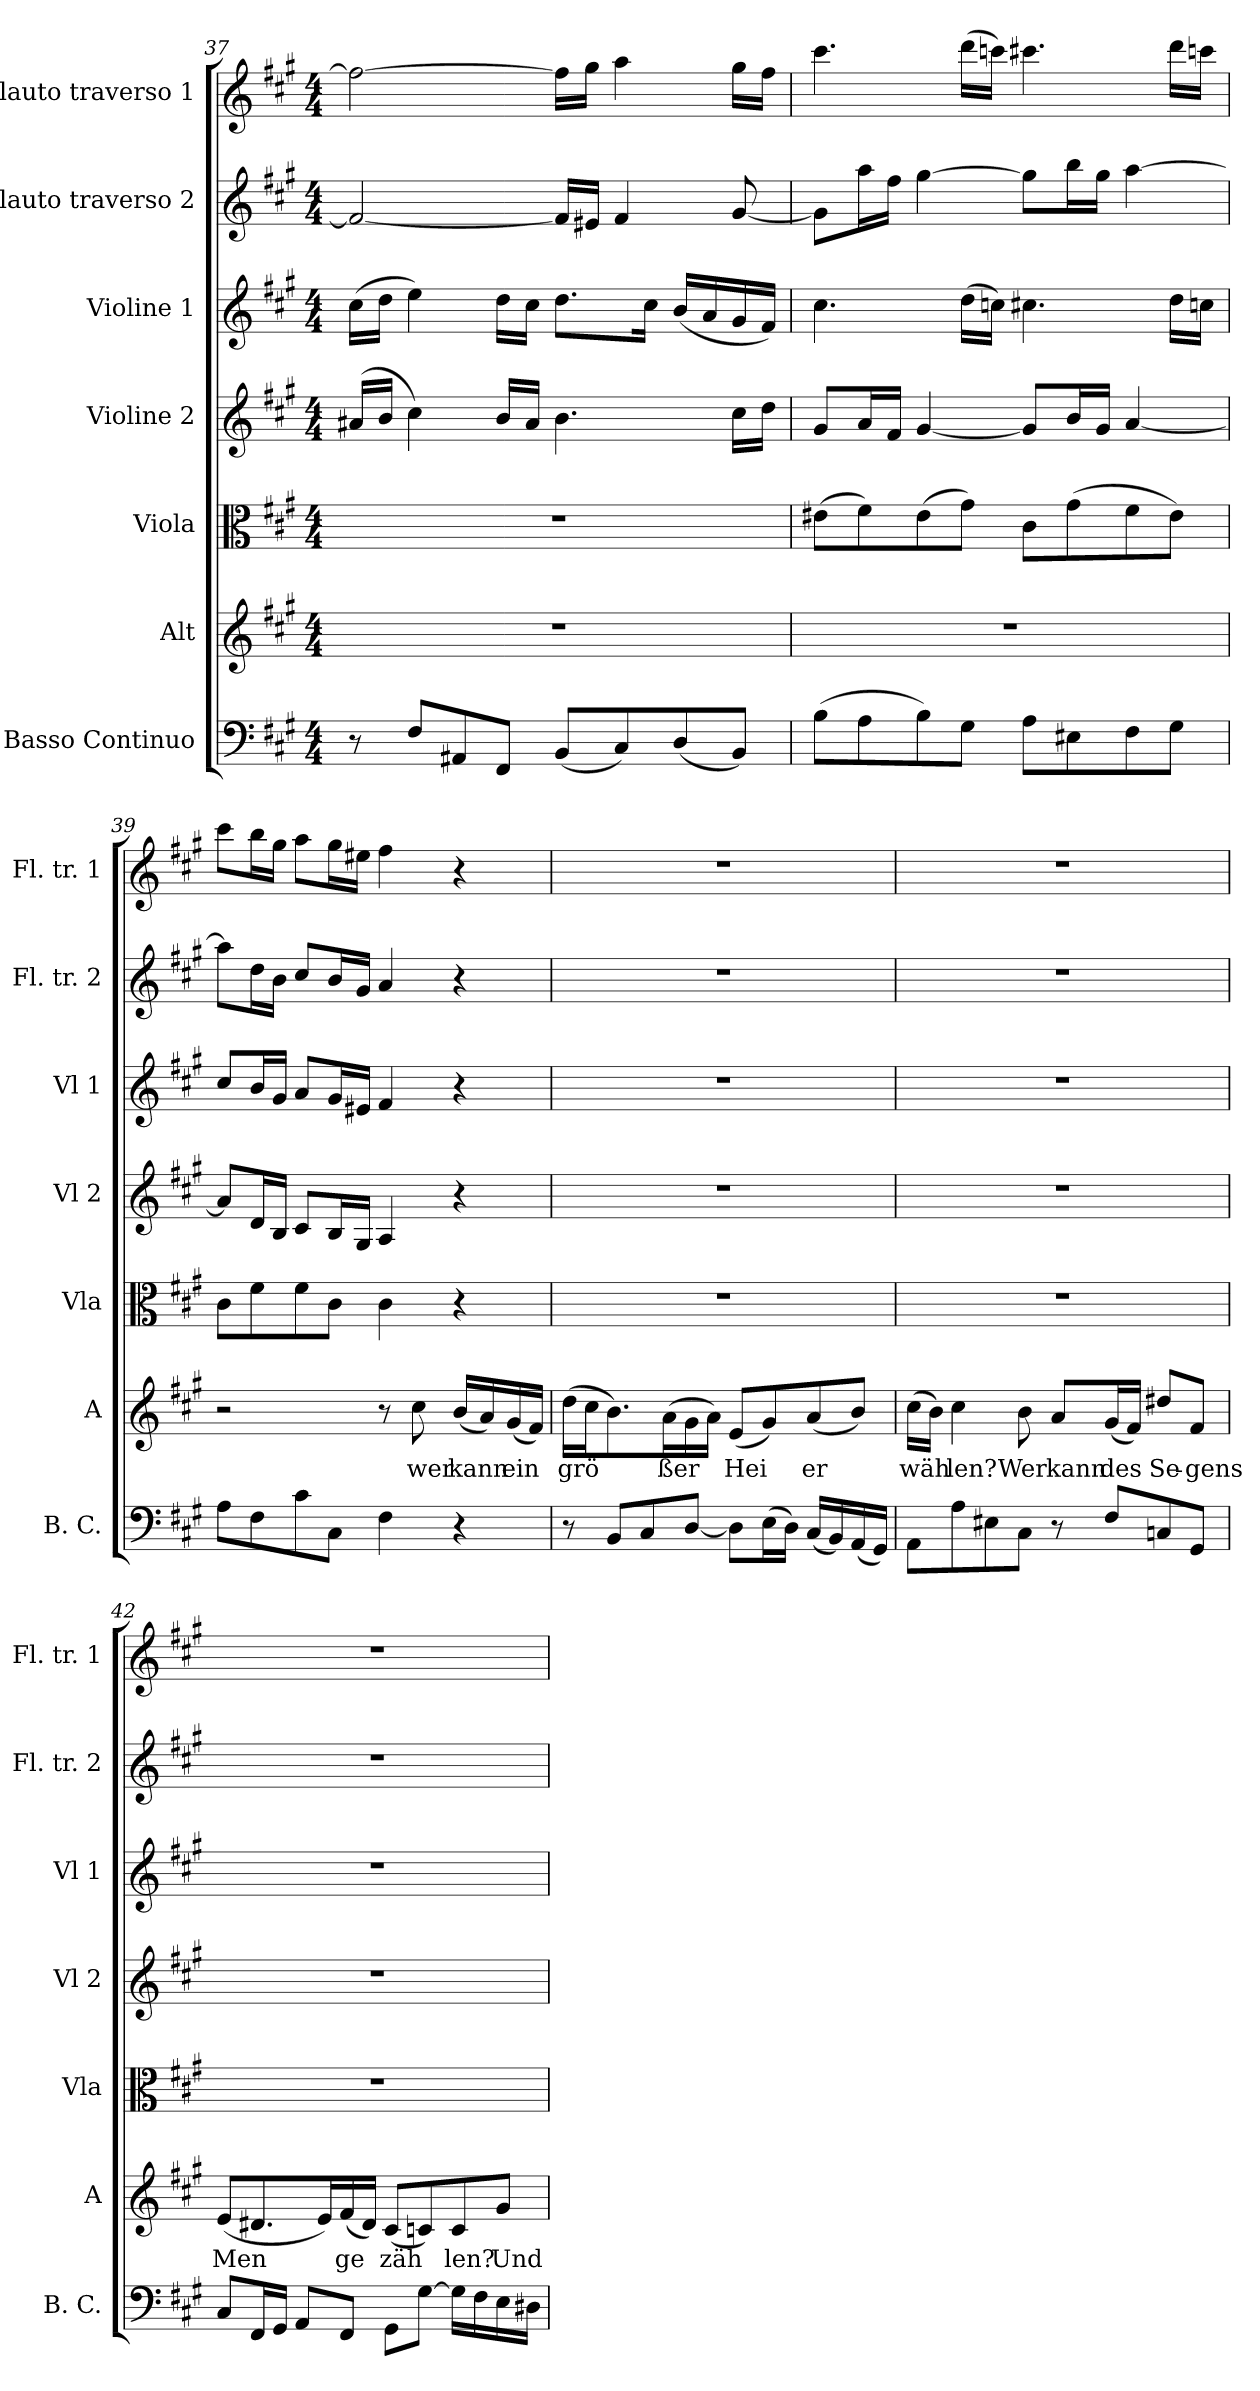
**kern	**kern	**text	**kern	**kern	**kern	**kern	**kern
*part7	*part6	*part6	*part5	*part4	*part3	*part2	*part1
*staff7	*staff6	*staff6	*staff5	*staff4	*staff3	*staff2	*staff1
*I"Basso Continuo	*I"Alt	*	*I"Viola	*I"Violine 2	*I"Violine 1	*I"Flauto traverso 2	*I"Flauto traverso 1
*I'B. C.	*I'A	*	*I'Vla	*I'Vl 2	*I'Vl 1	*I'Fl. tr. 2	*I'Fl. tr. 1
!!LO:PB:g=z
*clefF4	*clefG2	*	*clefC3	*clefG2	*clefG2	*clefG2	*clefG2
*k[f#c#g#]	*k[f#c#g#]	*	*k[f#c#g#]	*k[f#c#g#]	*k[f#c#g#]	*k[f#c#g#]	*k[f#c#g#]
*M4/4	*M4/4	*	*M4/4	*M4/4	*M4/4	*M4/4	*M4/4
=37	=37	=37	=37	=37	=37	=37	=37
8r	1r	.	1r	(16a#X/LL	(16cc#\LL	2f#/_	2ff#\_
.	.	.	.	16b/JJ	16dd\JJ	.	.
8F#/L	.	.	.	4cc#\)	4ee\)	.	.
8AA#X/	.	.	.	.	.	.	.
8FF#/J	.	.	.	16b/LL	16dd\LL	.	.
.	.	.	.	16a#/JJ	16cc#\JJ	.	.
(8BB/L	.	.	.	4.b\	8.dd\L	16f#/LL]	16ff#\LL]
.	.	.	.	.	.	16e#X/JJ	16gg#\JJ
8C#/)	.	.	.	.	.	4f#/	4aa\
.	.	.	.	.	16cc#\Jk	.	.
(8D/	.	.	.	.	(16b/LL	.	.
.	.	.	.	.	16a/	.	.
8BB/J)	.	.	.	16cc#\LL	16g#/	[8g#/	16gg#\LL
.	.	.	.	16dd\JJ	16f#/JJ)	.	16ff#\JJ
!!LO:LB:g=z
=38	=38	=38	=38	=38	=38	=38	=38
(8B\L	1r	.	(8e#X\L	8g#/L	4.cc#\	8g#\L]	4.ccc#\
8A\	.	.	8f#\)	16a/L	.	16aa\L	.
.	.	.	.	16f#/JJ	.	16ff#\JJ	.
8B\)	.	.	(8e#\	[4g#/	.	[4gg#\	.
8G#\J	.	.	8g#\J)	.	(16dd\LL	.	(16ddd\LL
.	.	.	.	.	16ccn\JJ)	.	16cccn\JJ)
8A\L	.	.	8c#\L	8g#/L]	4.cc#X\	8gg#\L]	4.ccc#X\
8E#X\	.	.	(8g#\	16b/L	.	16bb\L	.
.	.	.	.	16g#/JJ	.	16gg#\JJ	.
8F#\	.	.	8f#\	[4a/	.	[4aa\	.
8G#\J	.	.	8e#\J)	.	16dd\LL	.	16ddd\LL
.	.	.	.	.	16ccn\JJ	.	16cccn\JJ
=39	=39	=39	=39	=39	=39	=39	=39
8A\L	2r	.	8c#\L	8a/L]	8cc#/L	8aa\L]	8ccc#\L
8F#\	.	.	8f#\	16d/L	16b/L	16dd\L	16bb\L
.	.	.	.	16B/JJ	16g#/JJ	16b\JJ	16gg#\JJ
8c#\	.	.	8f#\	8c#/L	8a/L	8cc#/L	8aa\L
8C#\J	.	.	8c#\J	16B/L	16g#/L	16b/L	16gg#\L
.	.	.	.	16G#/JJ	16e#X/JJ	16g#/JJ	16ee#X\JJ
4F#\	8r	.	4c#\	4A/	4f#/	4a/	4ff#\
!	!	!LO:LY:b	!	!	!	!	!
.	8cc#\	wer	.	.	.	.	.
!	!	!LO:LY:b	!	!	!	!	!
4r	(16b/LL	kann	4r	4r	4r	4r	4r
.	16a/)	.	.	.	.	.	.
!	!	!LO:LY:b	!	!	!	!	!
.	(16g#/	ein	.	.	.	.	.
.	16f#/JJ)	.	.	.	.	.	.
!!LO:LB:g=z
=40	=40	=40	=40	=40	=40	=40	=40
!	!	!LO:LY:b	!	!	!	!	!
8r	(16dd\LL	grö	1r	1r	1r	1r	1r
.	16cc#\J	.	.	.	.	.	.
8BB/L	8.b\)	.	.	.	.	.	.
8C#/	.	.	.	.	.	.	.
!	!	!LO:LY:b	!	!	!	!	!
.	(16a\L	ßer	.	.	.	.	.
[8D/J	16g#\	.	.	.	.	.	.
.	16a\JJ)	.	.	.	.	.	.
!	!	!LO:LY:b	!	!	!	!	!
8D\L]	(8e/L	Hei	.	.	.	.	.
(16E\L	8g#/)	.	.	.	.	.	.
16D\JJ)	.	.	.	.	.	.	.
!	!	!LO:LY:b	!	!	!	!	!
(16C#/LL	(8a/	er	.	.	.	.	.
16BB/)	.	.	.	.	.	.	.
(16AA/	8b/J)	.	.	.	.	.	.
16GG#/JJ)	.	.	.	.	.	.	.
!!LO:PB:g=z
=41	=41	=41	=41	=41	=41	=41	=41
!	!	!LO:LY:b	!	!	!	!	!
8AA\L	(16cc#\LL	wäh	1r	1r	1r	1r	1r
.	16b\JJ)	.	.	.	.	.	.
!	!	!LO:LY:b	!	!	!	!	!
8A\	4cc#\	len?	.	.	.	.	.
8E#X\	.	.	.	.	.	.	.
!	!	!LO:LY:b	!	!	!	!	!
8C#\J	8b\	Wer	.	.	.	.	.
!	!	!LO:LY:b	!	!	!	!	!
8r	8a/L	kann	.	.	.	.	.
!	!	!LO:LY:b	!	!	!	!	!
8F#/L	(16g#/L	des	.	.	.	.	.
.	16f#/JJ)	.	.	.	.	.	.
!	!	!LO:LY:b	!	!	!	!	!
8Cn/	8dd#X/L	Se-	.	.	.	.	.
!	!	!LO:LY:b	!	!	!	!	!
8GG#/J	8f#/J	gens	.	.	.	.	.
=42	=42	=42	=42	=42	=42	=42	=42
!	!	!LO:LY:b	!	!	!	!	!
8C#/L	(8e/L	Men	1r	1r	1r	1r	1r
16FF#/L	8.d#X/	.	.	.	.	.	.
16GG#/JJ	.	.	.	.	.	.	.
8AA/L	.	.	.	.	.	.	.
.	16e/L)	.	.	.	.	.	.
!	!	!LO:LY:b	!	!	!	!	!
8FF#/J	(16f#/	ge	.	.	.	.	.
.	16d#/JJ)	.	.	.	.	.	.
!	!	!LO:LY:b	!	!	!	!	!
8GG#\L	(8c#/L	zäh	.	.	.	.	.
[8G#\J	8cn/)	.	.	.	.	.	.
!	!	!LO:LY:b	!	!	!	!	!
16G#\LL]	8c/	len?	.	.	.	.	.
16F#\	.	.	.	.	.	.	.
!	!	!LO:LY:b	!	!	!	!	!
16E\	8g#/J	Und	.	.	.	.	.
16D#X\JJ	.	.	.	.	.	.	.
=	=	=	=	=	=	=	=
*-	*-	*-	*-	*-	*-	*-	*-
